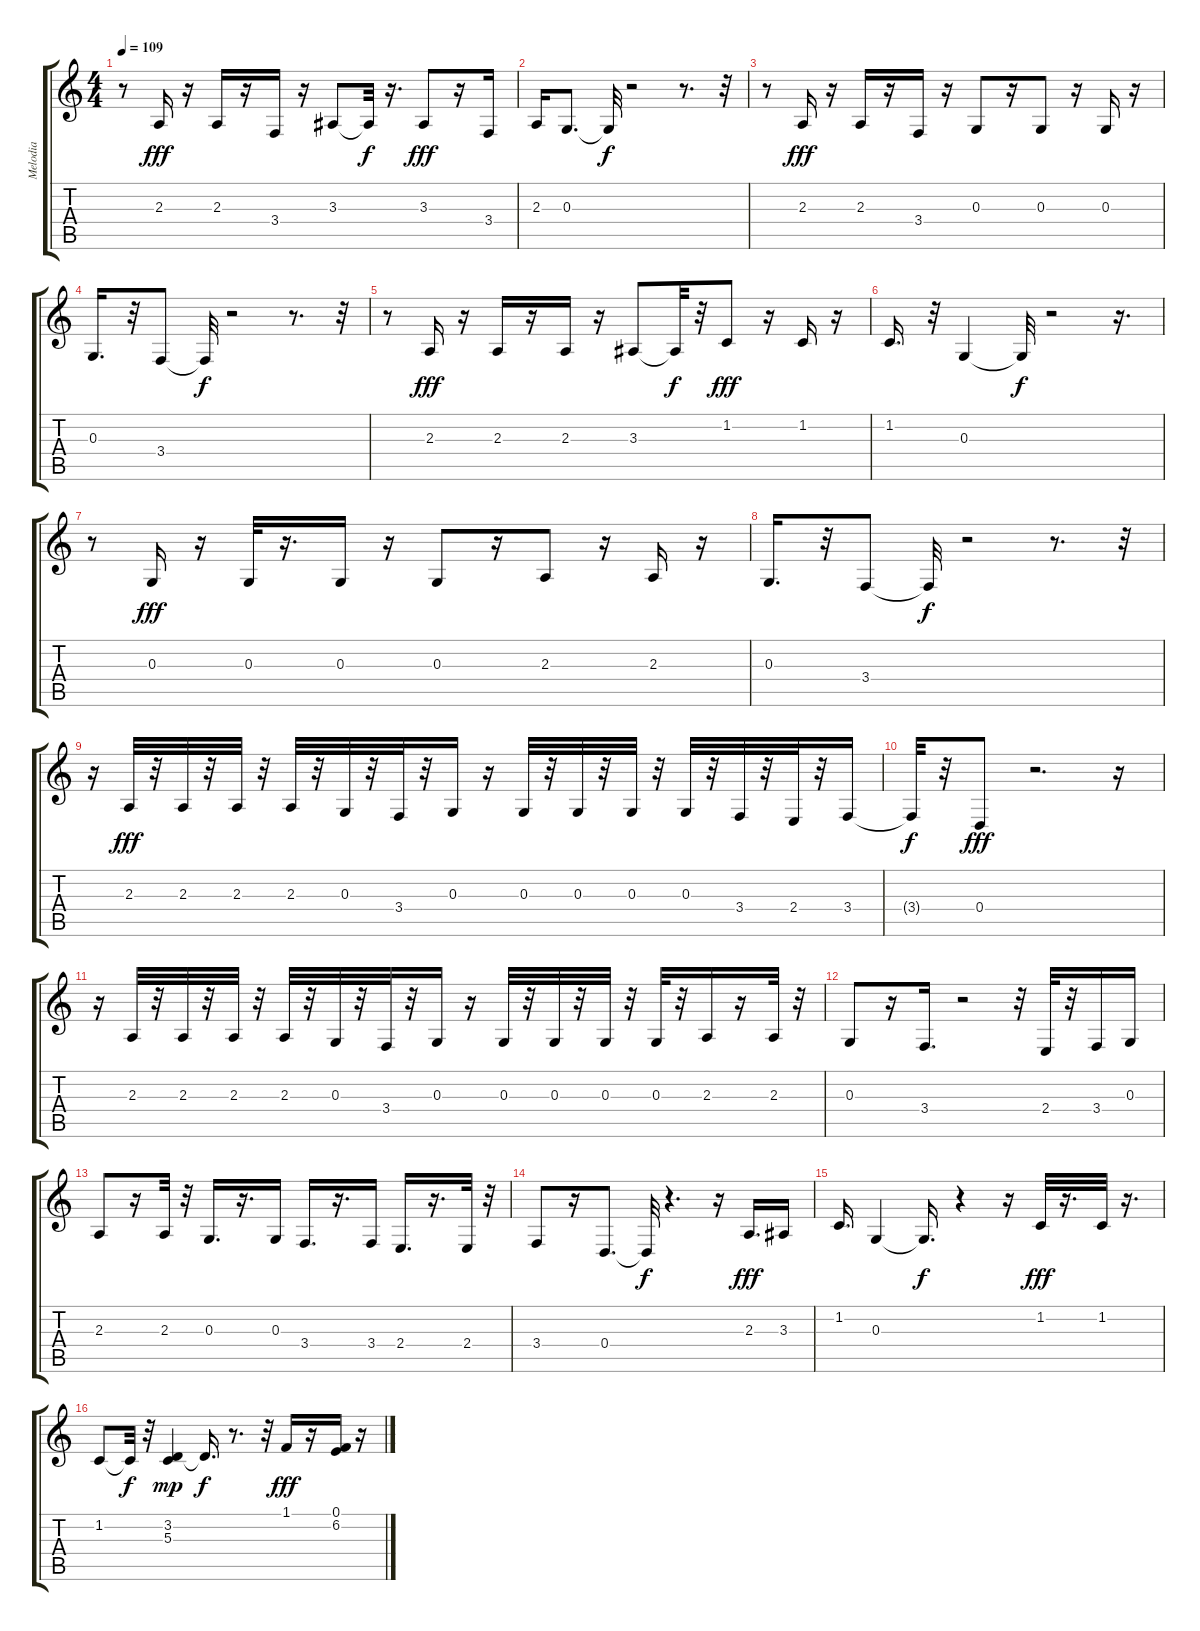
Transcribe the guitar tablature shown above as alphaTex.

\track ("Melodia" "Melodia") {instrument trumpet}
\staff {score tabs}
\tuning (E4 B3 G3 D3 A2 E2) {hide}
\ts (4 4)
\tempo 109
\clef g2
\ks c
r.8{dy f} 2.3.16{dy fff} r.16 2.3.16 r.16 3.4.16 r.16 3.3.8 3.3{t}.32{dy f} r.16{d} 3.3.8{dy fff} r.16 3.4.16 |
2.3.16 0.3.8{d} 0.3{t}.32{dy f} r.2 r.8{d} r.32 |
r.8 2.3.16{dy fff} r.16 2.3.16 r.16 3.4.16 r.16 0.3.8 r.16 0.3.8 r.16 0.3.16 r.16 |
0.3.16{d} r.32 3.4.8 3.4{t}.32{dy f} r.2 r.8{d} r.32 |
r.8 2.3.16{dy fff} r.16 2.3.16 r.16 2.3.16 r.16 3.3.8 3.3{t}.32{dy f} r.32 1.2.8{dy fff} r.16 1.2.16 r.16 |
1.2.16{d} r.32 0.3.4 0.3{t}.32{dy f} r.2 r.16{d} |
r.8 0.3.16{dy fff} r.16 0.3.32 r.16{d} 0.3.16 r.16 0.3.8 r.16 2.3.8 r.16 2.3.16 r.16 |
0.3.16{d} r.32 3.4.8 3.4{t}.32{dy f} r.2 r.8{d} r.32 |
r.16 2.3.32{dy fff} r.32 2.3.32 r.32 2.3.32 r.32 2.3.32 r.32 0.3.32 r.32 3.4.32 r.32 0.3.16 r.16 0.3.32 r.32 0.3.32 r.32 0.3.32 r.32 0.3.32 r.32 3.4.32 r.32 2.4.32 r.32 3.4.16 |
3.4{t}.32{dy f} r.32 0.4.8{dy fff} r.2{d} r.16 |
r.16 2.3.32 r.32 2.3.32 r.32 2.3.32 r.32 2.3.32 r.32 0.3.32 r.32 3.4.32 r.32 0.3.16 r.16 0.3.32 r.32 0.3.32 r.32 0.3.32 r.32 0.3.32 r.32 2.3.16 r.16 2.3.32 r.32 |
0.3.8 r.16 3.4.16{d} r.2 r.32 2.4.32 r.32 3.4.16 0.3.16 |
2.3.8 r.16 2.3.32 r.32 0.3.16{d} r.16{d} 0.3.16 3.4.16{d} r.16{d} 3.4.16 2.4.16{d} r.16{d} 2.4.32 r.32 |
3.4.8 r.16 0.4.8{d} 0.4{t}.32{dy f} r.4{d} r.16 2.3.16{d dy fff} 3.3.16 |
1.2.16{d} 0.3.4 0.3{t}.16{d dy f} r.4 r.16 1.2.32{dy fff} r.16{d} 1.2.32 r.16{d} |
1.2.8 1.2{t}.32{dy f} r.32 (3.2 5.3).4{dy mp} 3.2{t}.16{d dy f} r.8{d} r.32 1.1.16{dy fff} r.16 (0.1 6.2).16 r.16
